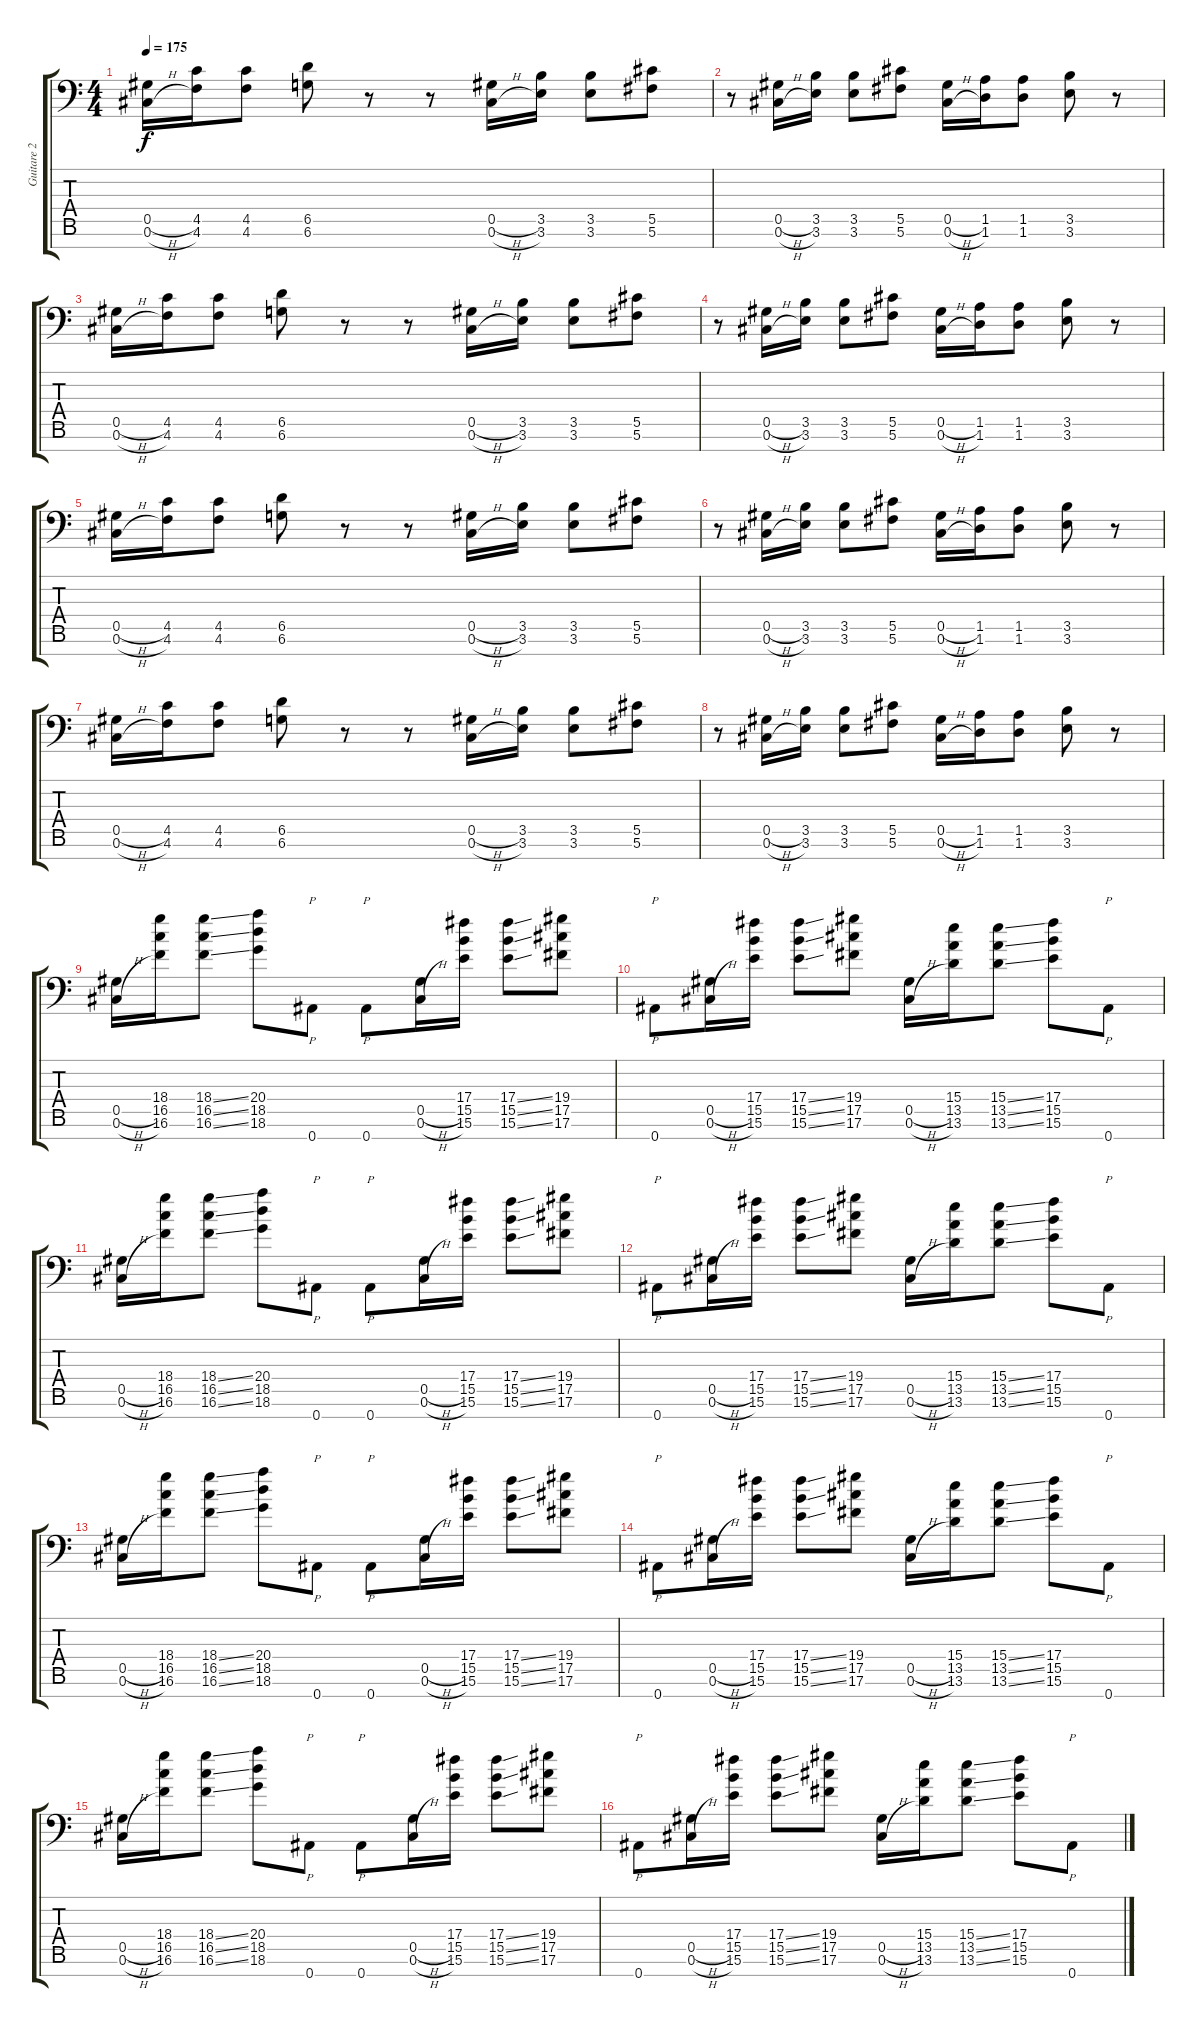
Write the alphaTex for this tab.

\track ("Guitare 2" "Guitare 2") {instrument distortionguitar}
\staff {score tabs}
\tuning (Eb4 Bb3 Gb3 Db3 Ab2 Db2 Bb1) {hide}
\ts (4 4)
\tempo 175
\clef f4
\ks c
(0.5{h} 0.6{h}).16{dy f} (4.5 4.6).16 (4.5 4.6).8 (6.5 6.6).8 r.8 r.8 (0.5{h} 0.6{h}).16 (3.5 3.6).16 (3.5 3.6).8 (5.5 5.6).8 |
r.8 (0.5{h} 0.6{h}).16 (3.5 3.6).16 (3.5 3.6).8 (5.5 5.6).8 (0.5{h} 0.6{h}).16 (1.5 1.6).16 (1.5 1.6).8 (3.5 3.6).8 r.8 |
(0.5{h} 0.6{h}).16 (4.5 4.6).16 (4.5 4.6).8 (6.5 6.6).8 r.8 r.8 (0.5{h} 0.6{h}).16 (3.5 3.6).16 (3.5 3.6).8 (5.5 5.6).8 |
r.8 (0.5{h} 0.6{h}).16 (3.5 3.6).16 (3.5 3.6).8 (5.5 5.6).8 (0.5{h} 0.6{h}).16 (1.5 1.6).16 (1.5 1.6).8 (3.5 3.6).8 r.8 |
(0.5{h} 0.6{h}).16 (4.5 4.6).16 (4.5 4.6).8 (6.5 6.6).8 r.8 r.8 (0.5{h} 0.6{h}).16 (3.5 3.6).16 (3.5 3.6).8 (5.5 5.6).8 |
r.8 (0.5{h} 0.6{h}).16 (3.5 3.6).16 (3.5 3.6).8 (5.5 5.6).8 (0.5{h} 0.6{h}).16 (1.5 1.6).16 (1.5 1.6).8 (3.5 3.6).8 r.8 |
(0.5{h} 0.6{h}).16 (4.5 4.6).16 (4.5 4.6).8 (6.5 6.6).8 r.8 r.8 (0.5{h} 0.6{h}).16 (3.5 3.6).16 (3.5 3.6).8 (5.5 5.6).8 |
r.8 (0.5{h} 0.6{h}).16 (3.5 3.6).16 (3.5 3.6).8 (5.5 5.6).8 (0.5{h} 0.6{h}).16 (1.5 1.6).16 (1.5 1.6).8 (3.5 3.6).8 r.8 |
(0.5{h} 0.6{h}).16 (18.4 16.5 16.6).16 (18.4{ss} 16.5{ss} 16.6{ss}).8 (20.4 18.5 18.6).8 0.7.8{p} 0.7.8{p} (0.5{h} 0.6{h}).16 (17.4 15.5 15.6).16 (17.4{ss} 15.5{ss} 15.6{ss}).8 (19.4 17.5 17.6).8 |
0.7.8{p} (0.5{h} 0.6{h}).16 (17.4 15.5 15.6).16 (17.4{ss} 15.5{ss} 15.6{ss}).8 (19.4 17.5 17.6).8 (0.5{h} 0.6{h}).16 (15.4 13.5 13.6).16 (15.4{ss} 13.5{ss} 13.6{ss}).8 (17.4 15.5 15.6).8 0.7.8{p} |
(0.5{h} 0.6{h}).16 (18.4 16.5 16.6).16 (18.4{ss} 16.5{ss} 16.6{ss}).8 (20.4 18.5 18.6).8 0.7.8{p} 0.7.8{p} (0.5{h} 0.6{h}).16 (17.4 15.5 15.6).16 (17.4{ss} 15.5{ss} 15.6{ss}).8 (19.4 17.5 17.6).8 |
0.7.8{p} (0.5{h} 0.6{h}).16 (17.4 15.5 15.6).16 (17.4{ss} 15.5{ss} 15.6{ss}).8 (19.4 17.5 17.6).8 (0.5{h} 0.6{h}).16 (15.4 13.5 13.6).16 (15.4{ss} 13.5{ss} 13.6{ss}).8 (17.4 15.5 15.6).8 0.7.8{p} |
(0.5{h} 0.6{h}).16 (18.4 16.5 16.6).16 (18.4{ss} 16.5{ss} 16.6{ss}).8 (20.4 18.5 18.6).8 0.7.8{p} 0.7.8{p} (0.5{h} 0.6{h}).16 (17.4 15.5 15.6).16 (17.4{ss} 15.5{ss} 15.6{ss}).8 (19.4 17.5 17.6).8 |
0.7.8{p} (0.5{h} 0.6{h}).16 (17.4 15.5 15.6).16 (17.4{ss} 15.5{ss} 15.6{ss}).8 (19.4 17.5 17.6).8 (0.5{h} 0.6{h}).16 (15.4 13.5 13.6).16 (15.4{ss} 13.5{ss} 13.6{ss}).8 (17.4 15.5 15.6).8 0.7.8{p} |
(0.5{h} 0.6{h}).16 (18.4 16.5 16.6).16 (18.4{ss} 16.5{ss} 16.6{ss}).8 (20.4 18.5 18.6).8 0.7.8{p} 0.7.8{p} (0.5{h} 0.6{h}).16 (17.4 15.5 15.6).16 (17.4{ss} 15.5{ss} 15.6{ss}).8 (19.4 17.5 17.6).8 |
0.7.8{p} (0.5{h} 0.6{h}).16 (17.4 15.5 15.6).16 (17.4{ss} 15.5{ss} 15.6{ss}).8 (19.4 17.5 17.6).8 (0.5{h} 0.6{h}).16 (15.4 13.5 13.6).16 (15.4{ss} 13.5{ss} 13.6{ss}).8 (17.4 15.5 15.6).8 0.7.8{p}
